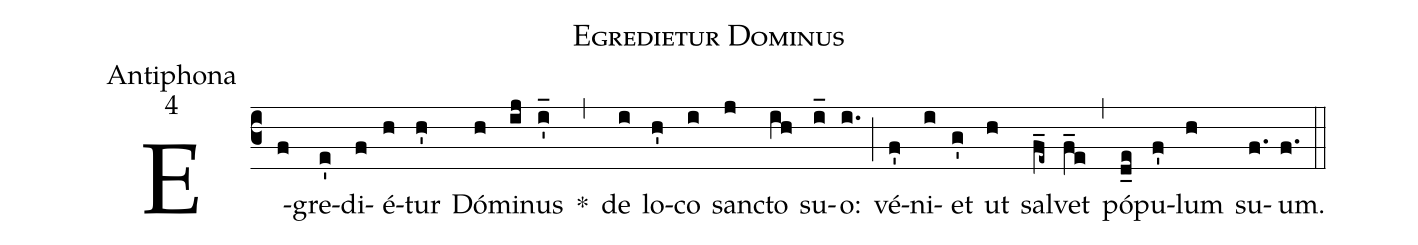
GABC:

name:Egredietur Dominus;
office-part:Antiphona;
mode:4;
%%
(c3) E(f)gre(e')di(f)é(h)tur(h') Dó(h)mi(ij)nus(i'_) *(,) de(i) lo(h')co(i) san(j)cto(ih) su(i_)o:(i.) (;) vé(f')ni(i)et(g') ut(h) sal(f_e~)vet(f_e) (,) pó(d_e)pu(f')lum(h) su(f.)um.(f.) (::)
